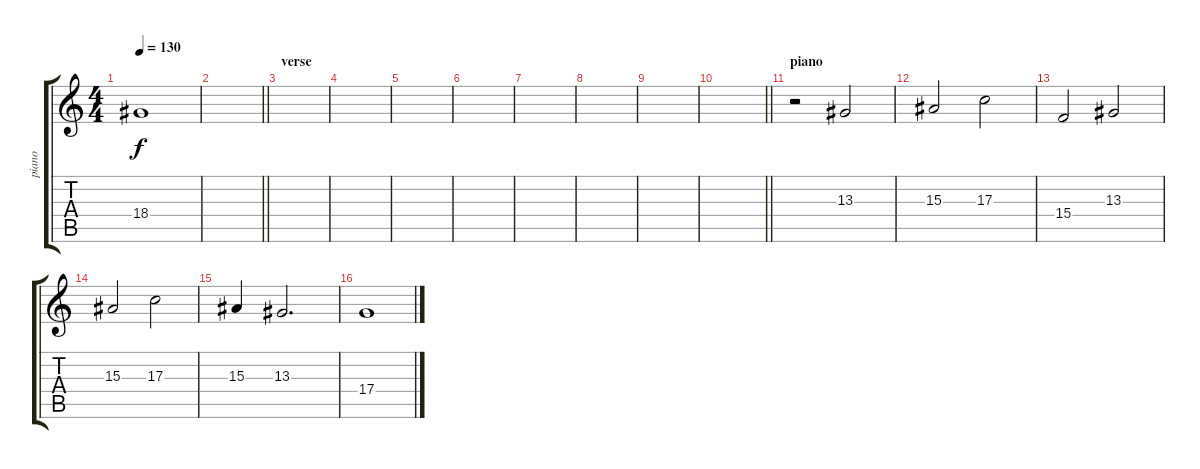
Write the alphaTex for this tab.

\track ("piano" "piano") {instrument acousticgrandpiano}
\staff {score tabs}
\tuning (E4 B3 G3 D3 A2 E2) {hide}
\ts (4 4)
\tempo 130
\clef g2
\ks c
18.4.1{dy f} |
\barLineRight lightlight
|
\section ("" "verse")
|
|
|
|
|
|
|
\barLineRight lightlight
|
\section ("" "piano")
r.2 13.3.2 |
15.3.2 17.3.2 |
15.4.2 13.3.2 |
15.3.2 17.3.2 |
15.3.4 13.3.2{d} |
17.4.1
